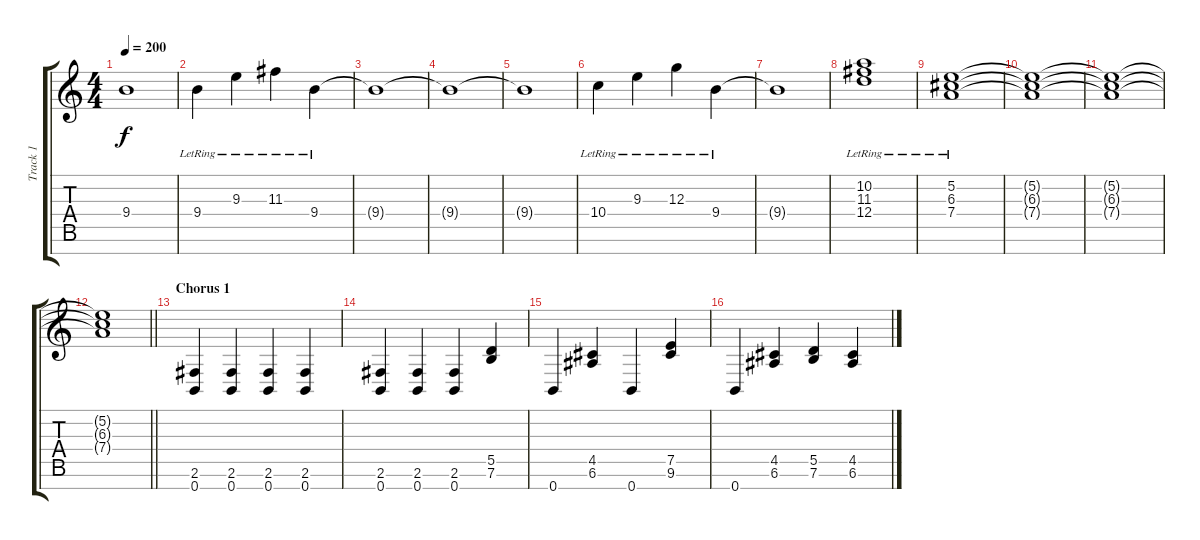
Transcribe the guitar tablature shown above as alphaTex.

\track ("Track 1" "Track 1") {instrument distortionguitar}
\staff {score tabs}
\tuning (E4 B3 G3 D3 A2 E2 B1) {hide}
\ts (4 4)
\tempo 200
\clef g2
\ks c
9.4{t}.1{dy f} |
9.4{lr}.4 9.3{lr}.4 11.3{lr}.4 9.4{lr}.4 |
9.4{t}.1 |
9.4{t}.1 |
9.4{t}.1 |
10.4{lr}.4 9.3{lr}.4 12.3{lr}.4 9.4{lr}.4 |
9.4{t}.1 |
(10.2{lr} 11.3{lr} 12.4{lr}).1 |
(5.2{lr} 6.3{lr} 7.4{lr}).1 |
(5.2{t} 6.3{t} 7.4{t}).1 |
(5.2{t} 6.3{t} 7.4{t}).1 |
\barLineRight lightlight
(5.2{t} 6.3{t} 7.4{t}).1 |
\section ("" "Chorus 1")
(2.6 0.7).4{instrument distortionguitar} (2.6 0.7).4 (2.6 0.7).4 (2.6 0.7).4 |
(2.6 0.7).4 (2.6 0.7).4 (2.6 0.7).4 (5.5 7.6).4 |
0.7.4 (4.5 6.6).4 0.7.4 (7.5 9.6).4 |
0.7.4 (4.5 6.6).4 (5.5 7.6).4 (4.5 6.6).4
